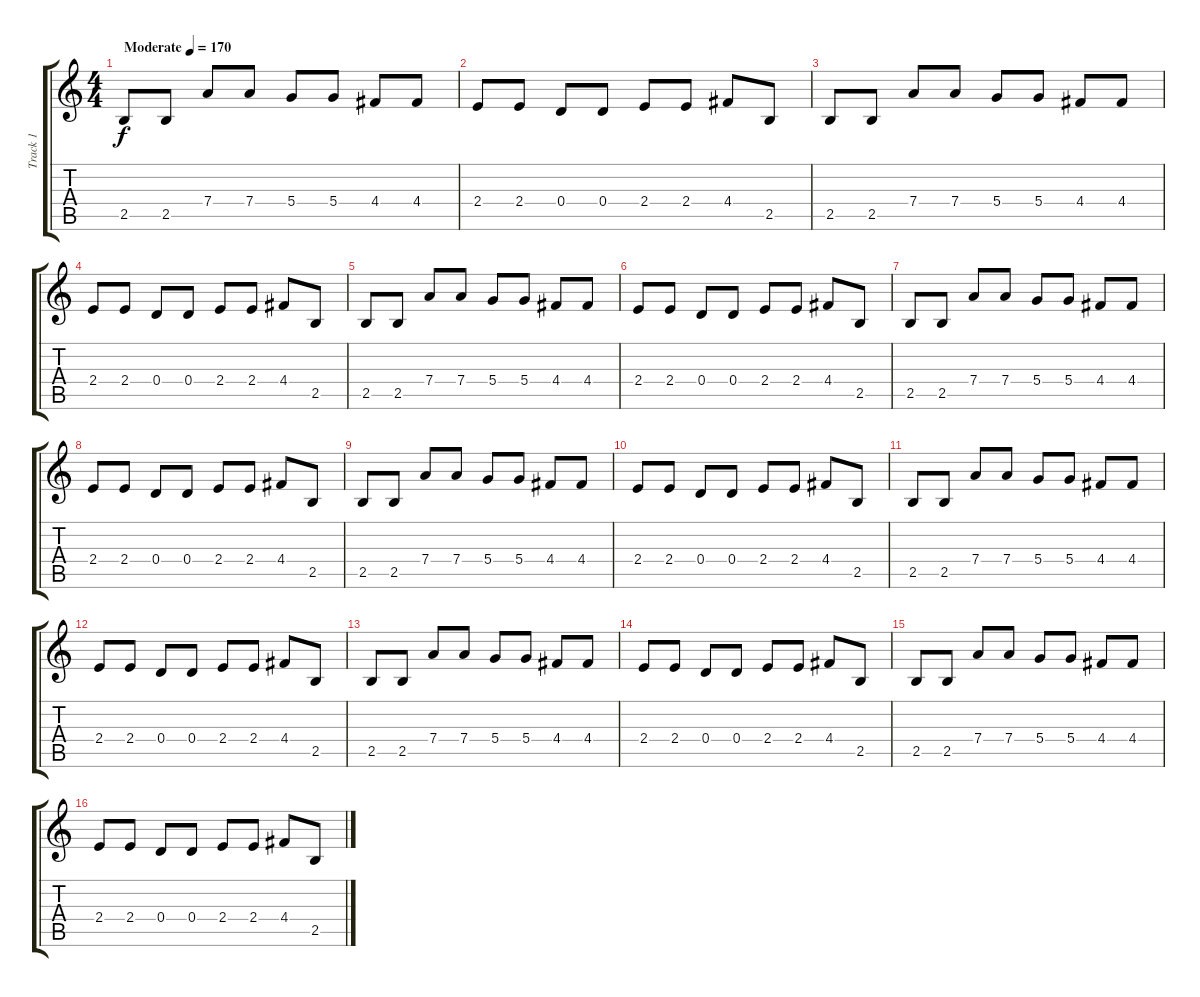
\track ("Track 1" "Track 1") {instrument overdrivenguitar}
\staff {score tabs}
\tuning (E4 B3 G3 D3 A2 E2) {hide}
\ts (4 4)
\tempo (170 "Moderate")
\clef g2
\ks c
2.5.8{dy f instrument overdrivenguitar} 2.5.8 7.4.8 7.4.8 5.4.8 5.4.8 4.4.8 4.4.8 |
2.4.8 2.4.8 0.4.8 0.4.8 2.4.8 2.4.8 4.4.8 2.5.8 |
2.5.8 2.5.8 7.4.8 7.4.8 5.4.8 5.4.8 4.4.8 4.4.8 |
2.4.8 2.4.8 0.4.8 0.4.8 2.4.8 2.4.8 4.4.8 2.5.8 |
2.5.8 2.5.8 7.4.8 7.4.8 5.4.8 5.4.8 4.4.8 4.4.8 |
2.4.8 2.4.8 0.4.8 0.4.8 2.4.8 2.4.8 4.4.8 2.5.8 |
2.5.8 2.5.8 7.4.8 7.4.8 5.4.8 5.4.8 4.4.8 4.4.8 |
2.4.8 2.4.8 0.4.8 0.4.8 2.4.8 2.4.8 4.4.8 2.5.8 |
2.5.8 2.5.8 7.4.8 7.4.8 5.4.8 5.4.8 4.4.8 4.4.8 |
2.4.8 2.4.8 0.4.8 0.4.8 2.4.8 2.4.8 4.4.8 2.5.8 |
2.5.8 2.5.8 7.4.8 7.4.8 5.4.8 5.4.8 4.4.8 4.4.8 |
2.4.8 2.4.8 0.4.8 0.4.8 2.4.8 2.4.8 4.4.8 2.5.8 |
2.5.8 2.5.8 7.4.8 7.4.8 5.4.8 5.4.8 4.4.8 4.4.8 |
2.4.8 2.4.8 0.4.8 0.4.8 2.4.8 2.4.8 4.4.8 2.5.8 |
2.5.8 2.5.8 7.4.8 7.4.8 5.4.8 5.4.8 4.4.8 4.4.8 |
2.4.8 2.4.8 0.4.8 0.4.8 2.4.8 2.4.8 4.4.8 2.5.8
